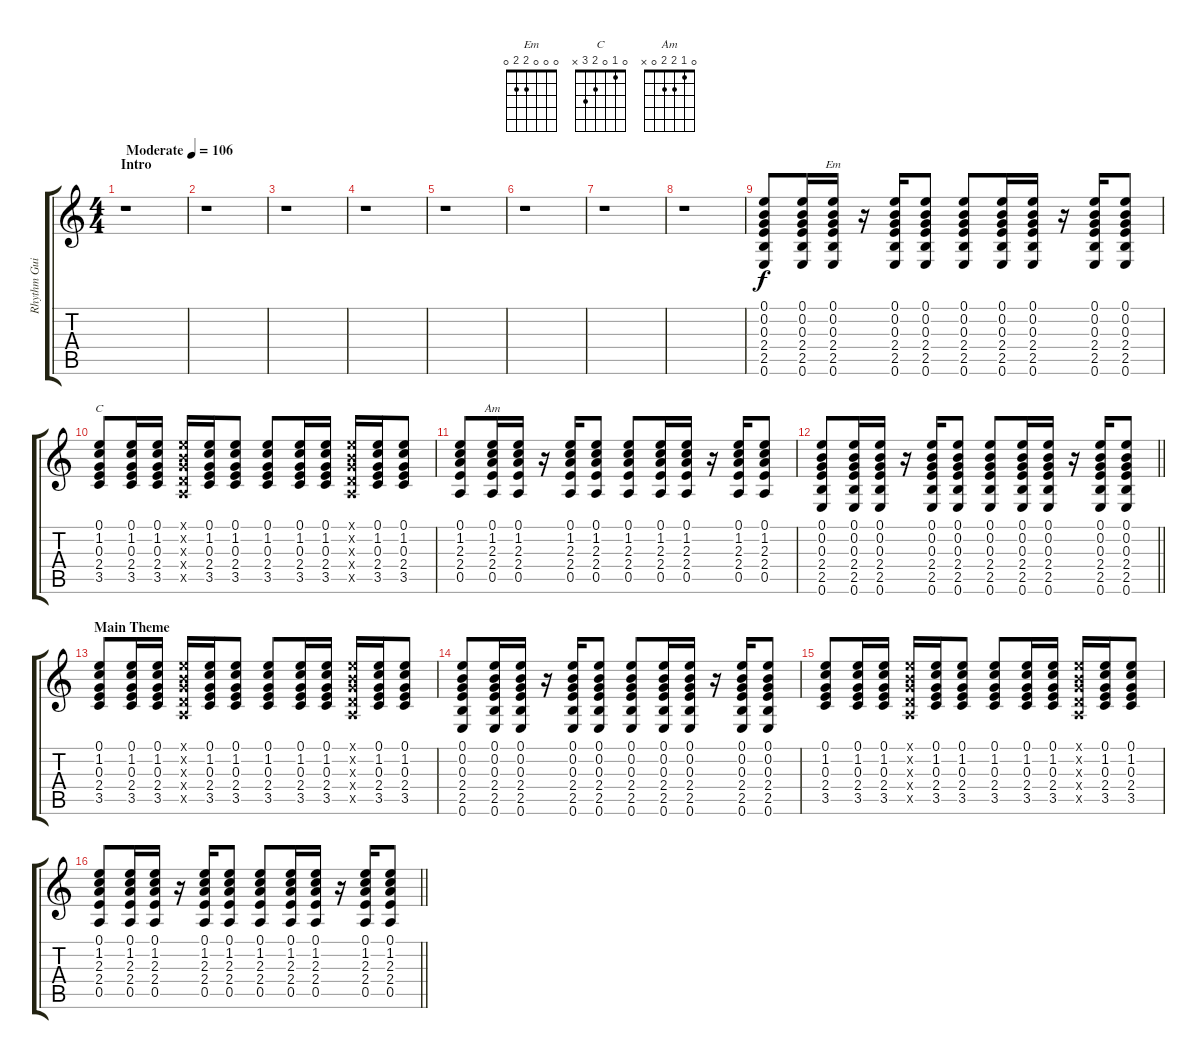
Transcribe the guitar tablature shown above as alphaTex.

\track ("Rhythm Guitar" "Rhythm Gui") {instrument acousticguitarsteel}
\staff {score tabs}
\tuning (E4 B3 G3 D3 A2 E2) {hide}
\chord ("Em" 0 0 0 2 2 0)
\chord ("C" 0 1 0 2 3 x)
\chord ("Am" 0 1 2 2 0 x)
\ts (4 4)
\section ("" "Intro")
\tempo (106 "Moderate")
\clef g2
\ks c
r.1{dy f instrument acousticguitarsteel} |
r.1 |
r.1 |
r.1 |
r.1 |
r.1 |
r.1 |
r.1 |
(0.1 0.2 0.3 2.4 2.5 0.6).8 (0.1 0.2 0.3 2.4 2.5 0.6).16 (0.1 0.2 0.3 2.4 2.5 0.6).16{ch "Em"} r.16 (0.1 0.2 0.3 2.4 2.5 0.6).16 (0.1 0.2 0.3 2.4 2.5 0.6).8 (0.1 0.2 0.3 2.4 2.5 0.6).8 (0.1 0.2 0.3 2.4 2.5 0.6).16 (0.1 0.2 0.3 2.4 2.5 0.6).16 r.16 (0.1 0.2 0.3 2.4 2.5 0.6).16 (0.1 0.2 0.3 2.4 2.5 0.6).8 |
(0.1 1.2 0.3 2.4 3.5).8{ch "C"} (0.1 1.2 0.3 2.4 3.5).16 (0.1 1.2 0.3 2.4 3.5).16 (0.1{x} 0.2{x} 0.3{x} 0.4{x} 0.5{x}).16 (0.1 1.2 0.3 2.4 3.5).16 (0.1 1.2 0.3 2.4 3.5).8 (0.1 1.2 0.3 2.4 3.5).8 (0.1 1.2 0.3 2.4 3.5).16 (0.1 1.2 0.3 2.4 3.5).16 (0.1{x} 0.2{x} 0.3{x} 0.4{x} 0.5{x}).16 (0.1 1.2 0.3 2.4 3.5).16 (0.1 1.2 0.3 2.4 3.5).8 |
(0.1 1.2 2.3 2.4 0.5).8 (0.1 1.2 2.3 2.4 0.5).16{ch "Am"} (0.1 1.2 2.3 2.4 0.5).16 r.16 (0.1 1.2 2.3 2.4 0.5).16 (0.1 1.2 2.3 2.4 0.5).8 (0.1 1.2 2.3 2.4 0.5).8 (0.1 1.2 2.3 2.4 0.5).16 (0.1 1.2 2.3 2.4 0.5).16 r.16 (0.1 1.2 2.3 2.4 0.5).16 (0.1 1.2 2.3 2.4 0.5).8 |
\barLineRight lightlight
(0.1 0.2 0.3 2.4 2.5 0.6).8 (0.1 0.2 0.3 2.4 2.5 0.6).16 (0.1 0.2 0.3 2.4 2.5 0.6).16 r.16 (0.1 0.2 0.3 2.4 2.5 0.6).16 (0.1 0.2 0.3 2.4 2.5 0.6).8 (0.1 0.2 0.3 2.4 2.5 0.6).8 (0.1 0.2 0.3 2.4 2.5 0.6).16 (0.1 0.2 0.3 2.4 2.5 0.6).16 r.16 (0.1 0.2 0.3 2.4 2.5 0.6).16 (0.1 0.2 0.3 2.4 2.5 0.6).8 |
\section ("" "Main Theme")
(0.1 1.2 0.3 2.4 3.5).8 (0.1 1.2 0.3 2.4 3.5).16 (0.1 1.2 0.3 2.4 3.5).16 (0.1{x} 0.2{x} 0.3{x} 0.4{x} 0.5{x}).16 (0.1 1.2 0.3 2.4 3.5).16 (0.1 1.2 0.3 2.4 3.5).8 (0.1 1.2 0.3 2.4 3.5).8 (0.1 1.2 0.3 2.4 3.5).16 (0.1 1.2 0.3 2.4 3.5).16 (0.1{x} 0.2{x} 0.3{x} 0.4{x} 0.5{x}).16 (0.1 1.2 0.3 2.4 3.5).16 (0.1 1.2 0.3 2.4 3.5).8 |
(0.1 0.2 0.3 2.4 2.5 0.6).8 (0.1 0.2 0.3 2.4 2.5 0.6).16 (0.1 0.2 0.3 2.4 2.5 0.6).16 r.16 (0.1 0.2 0.3 2.4 2.5 0.6).16 (0.1 0.2 0.3 2.4 2.5 0.6).8 (0.1 0.2 0.3 2.4 2.5 0.6).8 (0.1 0.2 0.3 2.4 2.5 0.6).16 (0.1 0.2 0.3 2.4 2.5 0.6).16 r.16 (0.1 0.2 0.3 2.4 2.5 0.6).16 (0.1 0.2 0.3 2.4 2.5 0.6).8 |
(0.1 1.2 0.3 2.4 3.5).8 (0.1 1.2 0.3 2.4 3.5).16 (0.1 1.2 0.3 2.4 3.5).16 (0.1{x} 0.2{x} 0.3{x} 0.4{x} 0.5{x}).16 (0.1 1.2 0.3 2.4 3.5).16 (0.1 1.2 0.3 2.4 3.5).8 (0.1 1.2 0.3 2.4 3.5).8 (0.1 1.2 0.3 2.4 3.5).16 (0.1 1.2 0.3 2.4 3.5).16 (0.1{x} 0.2{x} 0.3{x} 0.4{x} 0.5{x}).16 (0.1 1.2 0.3 2.4 3.5).16 (0.1 1.2 0.3 2.4 3.5).8 |
\barLineRight lightlight
(0.1 1.2 2.3 2.4 0.5).8 (0.1 1.2 2.3 2.4 0.5).16 (0.1 1.2 2.3 2.4 0.5).16 r.16 (0.1 1.2 2.3 2.4 0.5).16 (0.1 1.2 2.3 2.4 0.5).8 (0.1 1.2 2.3 2.4 0.5).8 (0.1 1.2 2.3 2.4 0.5).16 (0.1 1.2 2.3 2.4 0.5).16 r.16 (0.1 1.2 2.3 2.4 0.5).16 (0.1 1.2 2.3 2.4 0.5).8
